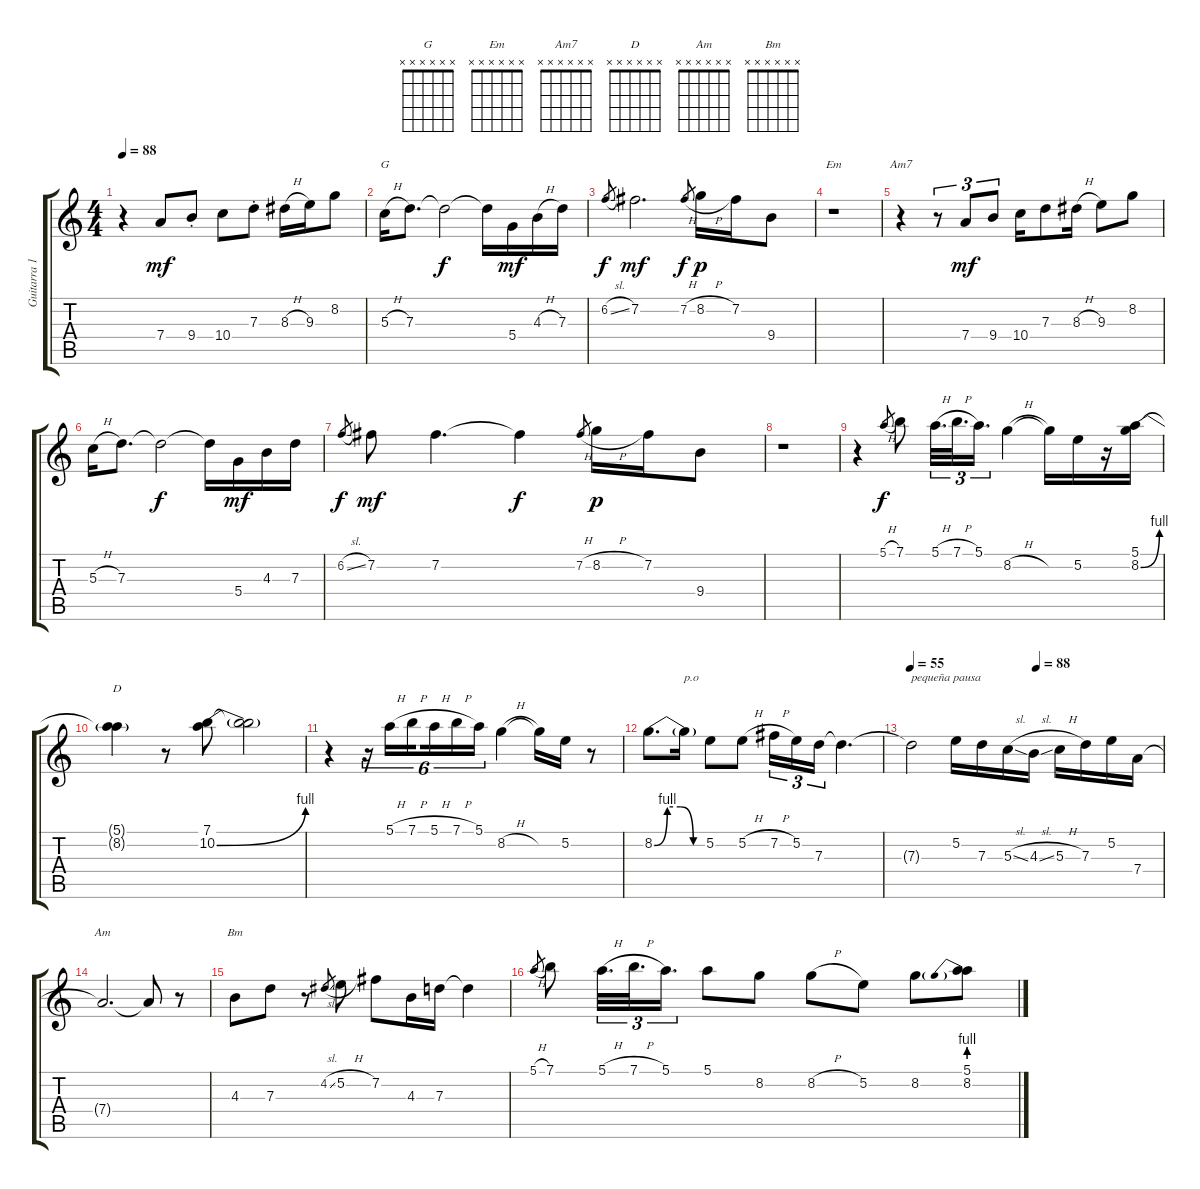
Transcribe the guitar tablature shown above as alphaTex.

\track ("Guitarra 1" "Guitarra 1") {instrument overdrivenguitar}
\staff {score tabs}
\tuning (E4 B3 G3 D3 A2 E2) {hide}
\chord ("G" x x x x x x)
\chord ("Em" x x x x x x)
\chord ("Am7" x x x x x x)
\chord ("D" x x x x x x)
\chord ("Am" x x x x x x)
\chord ("Bm" x x x x x x)
\ts (4 4)
\tempo 88
\clef g2
\ks c
r.4{dy mf instrument overdrivenguitar} 7.4.8 9.4{st}.8 10.4.8 7.3{st}.8 8.3{h}.16 9.3.16 8.2.8 |
5.3{h}.16{ch "G"} 7.3.8{d} 7.3{t}.2{dy f} 7.3{t}.16 5.4.16{dy mf} 4.3{h}.16 7.3.16 |
6.2{sl}.8{gr dy f} 7.2.2{d dy mf} 7.2{h}.8{gr dy f} 8.2{h}.16{dy p} 7.2.16 9.4.8 |
r.1{ch "Em"} |
r.4{ch "Am7"} r.8{tu (3 2)} 7.4.8{tu (3 2) dy mf} 9.4.8{tu (3 2)} 10.4.16 7.3.8 8.3{h}.16 9.3.8 8.2.8 |
5.3{h}.16 7.3.8{d} 7.3{t}.2{dy f} 7.3{t}.16 5.4.16{dy mf} 4.3.16 7.3.16 |
6.2{sl}.8{gr dy f} 7.2.8{dy mf} 7.2.4{d} 7.2{t}.4{dy f} 7.2{h}.8{gr} 8.2{h}.16{dy p} 7.2.16 9.4.8 |
r.1 |
r.4 5.1{h}.8{gr dy f} 7.1.8 5.1{h}.32{d tu (3 2)} 7.1{h}.32{d tu (3 2)} 5.1.16{d tu (3 2)} 8.2{h}.4 8.2{t}.16 5.2.16 r.16 (5.1 8.2{be (bend 0 0 60 4)}).16 |
(5.1{t} 8.2{t}).4{ch "D"} r.8 (7.1 10.2{be (bend 0 0 60 4)}).8 (7.1{t} 10.2{t}).2 |
r.4 r.16{tu (6 4)} 5.1{h}.16{tu (6 4)} 7.1{h}.16{tu (6 4) beam splitsecondary} 5.1{h}.16{tu (6 4)} 7.1{h}.16{tu (6 4)} 5.1.16{tu (6 4)} 8.2{h}.4 8.2{t}.16 5.2.16 r.8 |
8.2{be (custom 0 0 15 4 30 4 45 0 60 0)}.8{d} 8.2{t}.16{txt "p.o"} 5.2.8 5.2{h}.8 7.2{h}.16{tu (3 2)} 5.2.16{tu (3 2)} 7.3.16{tu (3 2)} 7.3{t}.4{d} |
\tempo 55
\tempo (88 0.5)
7.3{t}.2{txt "pequeña pausa"} 5.2.16 7.3.16 5.3{sl}.16 4.3{sl}.16 5.3{h}.16 7.3.16 5.2.16 7.4.16 |
7.4{t}.2{d ch "Am"} 7.4{t}.8 r.8 |
4.3.8{ch "Bm"} 7.3.8 r.8 4.2{sl}.8{gr} 5.2{h}.8 7.2.8 4.3.16 7.3.16 7.3{t}.4 |
5.1{h}.8{gr} 7.1.8 5.1{h}.32{d tu (3 2)} 7.1{h}.32{d tu (3 2)} 5.1.16{d tu (3 2)} 5.1.8 8.2.8 8.2{h}.8 5.2.8 8.2.8 (5.1 8.2{be (prebend 0 4 60 4)}).8
